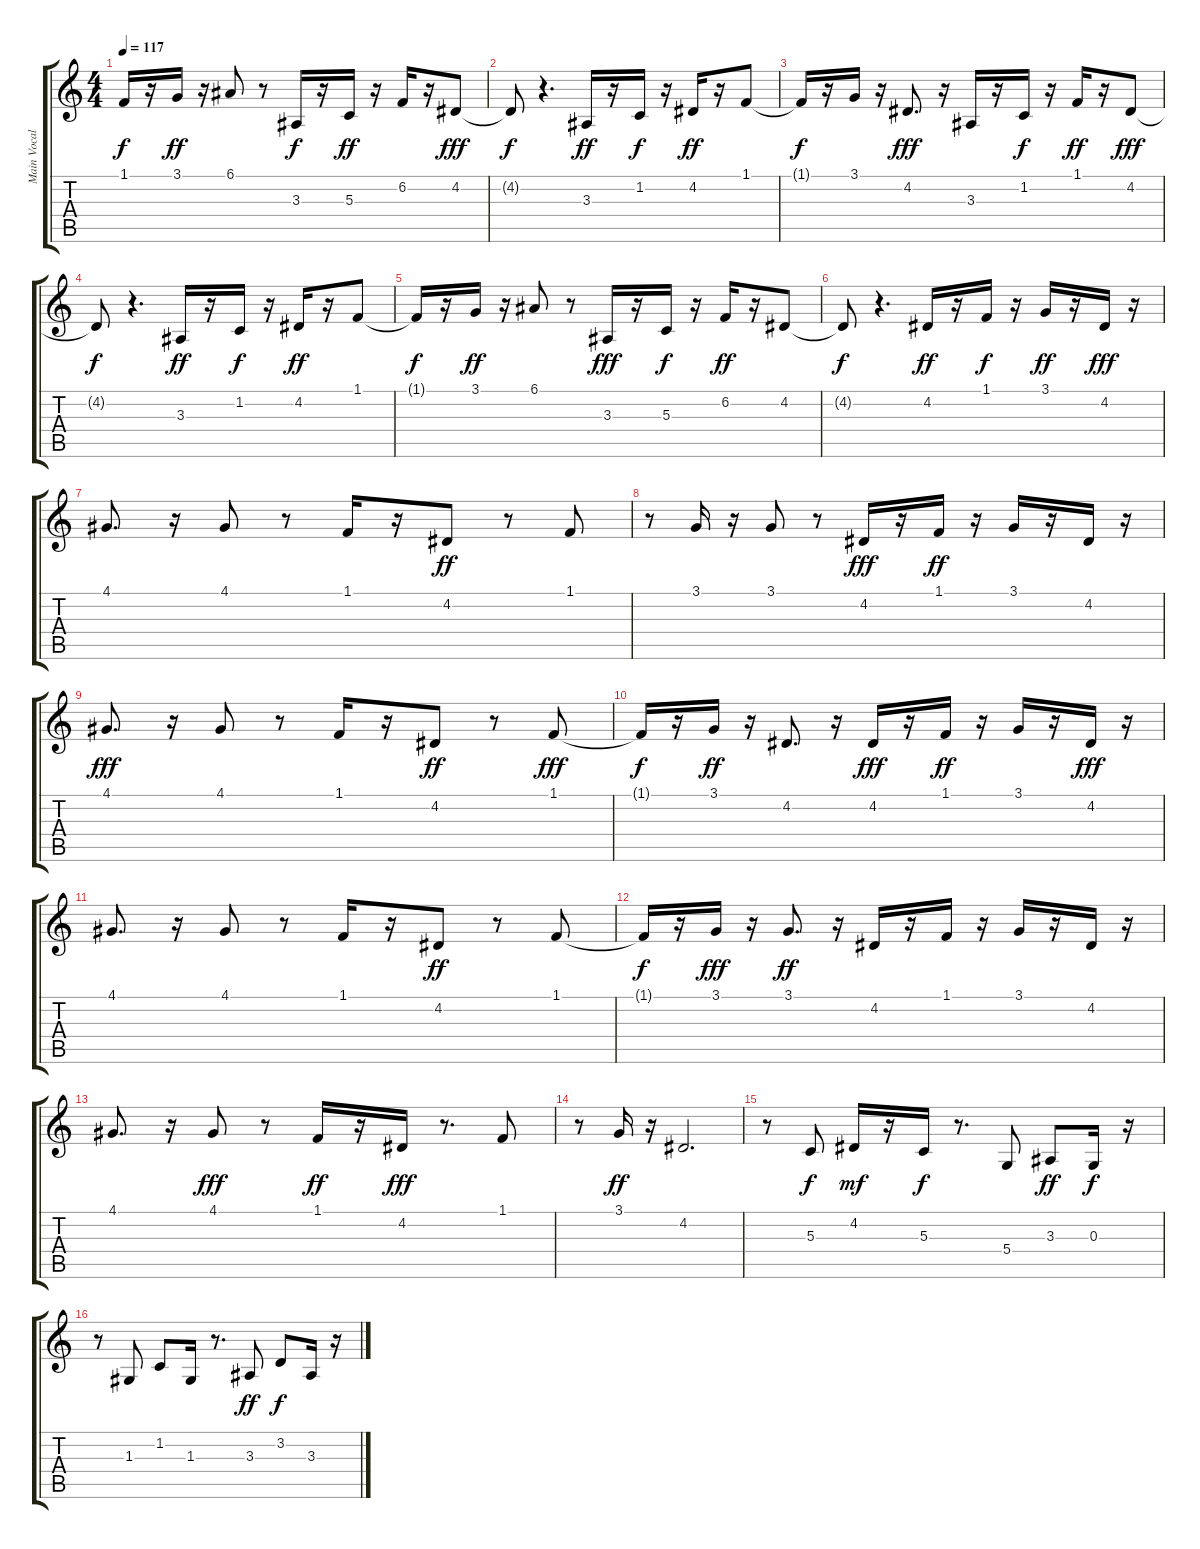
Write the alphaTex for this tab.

\track ("Main Vocal" "Main Vocal") {instrument synthvoice}
\staff {score tabs}
\tuning (E4 B3 G3 D3 A2 E2) {hide}
\ts (4 4)
\tempo 117
\clef g2
\ks c
1.1{t}.16{dy f} r.16 3.1.16{dy ff} r.16 6.1.8 r.8 3.3.16{dy f} r.16 5.3.16{dy ff} r.16 6.2.16 r.16 4.2.8{dy fff} |
4.2{t}.8{dy f} r.4{d} 3.3.16{dy ff} r.16 1.2.16{dy f} r.16 4.2.16{dy ff} r.16 1.1.8 |
1.1{t}.16{dy f} r.16 3.1.16 r.16 4.2.8{d dy fff} r.16 3.3.16 r.16 1.2.16{dy f} r.16 1.1.16{dy ff} r.16 4.2.8{dy fff} |
4.2{t}.8{dy f} r.4{d} 3.3.16{dy ff} r.16 1.2.16{dy f} r.16 4.2.16{dy ff} r.16 1.1.8 |
1.1{t}.16{dy f} r.16 3.1.16{dy ff} r.16 6.1.8 r.8 3.3.16{dy fff} r.16 5.3.16{dy f} r.16 6.2.16{dy ff} r.16 4.2.8 |
4.2{t}.8{dy f} r.4{d} 4.2.16{dy ff} r.16 1.1.16{dy f} r.16 3.1.16{dy ff} r.16 4.2.16{dy fff} r.16 |
4.1.8{d} r.16 4.1.8 r.8 1.1.16 r.16 4.2.8{dy ff} r.8 1.1.8 |
r.8 3.1.16 r.16 3.1.8 r.8 4.2.16{dy fff} r.16 1.1.16{dy ff} r.16 3.1.16 r.16 4.2.16 r.16 |
4.1.8{d dy fff} r.16 4.1.8 r.8 1.1.16 r.16 4.2.8{dy ff} r.8 1.1.8{dy fff} |
1.1{t}.16{dy f} r.16 3.1.16{dy ff} r.16 4.2.8{d} r.16 4.2.16{dy fff} r.16 1.1.16{dy ff} r.16 3.1.16 r.16 4.2.16{dy fff} r.16 |
4.1.8{d} r.16 4.1.8 r.8 1.1.16 r.16 4.2.8{dy ff} r.8 1.1.8 |
1.1{t}.16{dy f} r.16 3.1.16{dy fff} r.16 3.1.8{d dy ff} r.16 4.2.16 r.16 1.1.16 r.16 3.1.16 r.16 4.2.16 r.16 |
4.1.8{d} r.16 4.1.8{dy fff} r.8 1.1.16{dy ff} r.16 4.2.16{dy fff} r.8{d} 1.1.8 |
r.8 3.1.16{dy ff} r.16 4.2.2{d} |
r.8 5.3.8{dy f} 4.2.16{dy mf} r.16 5.3.16{dy f} r.8{d} 5.4.8 3.3.8{dy ff} 0.3.16{dy f} r.16 |
r.8 1.3.8 1.2.8 1.3.16 r.8{d} 3.3.8{dy ff} 3.2.8{dy f} 3.3.16 r.16
